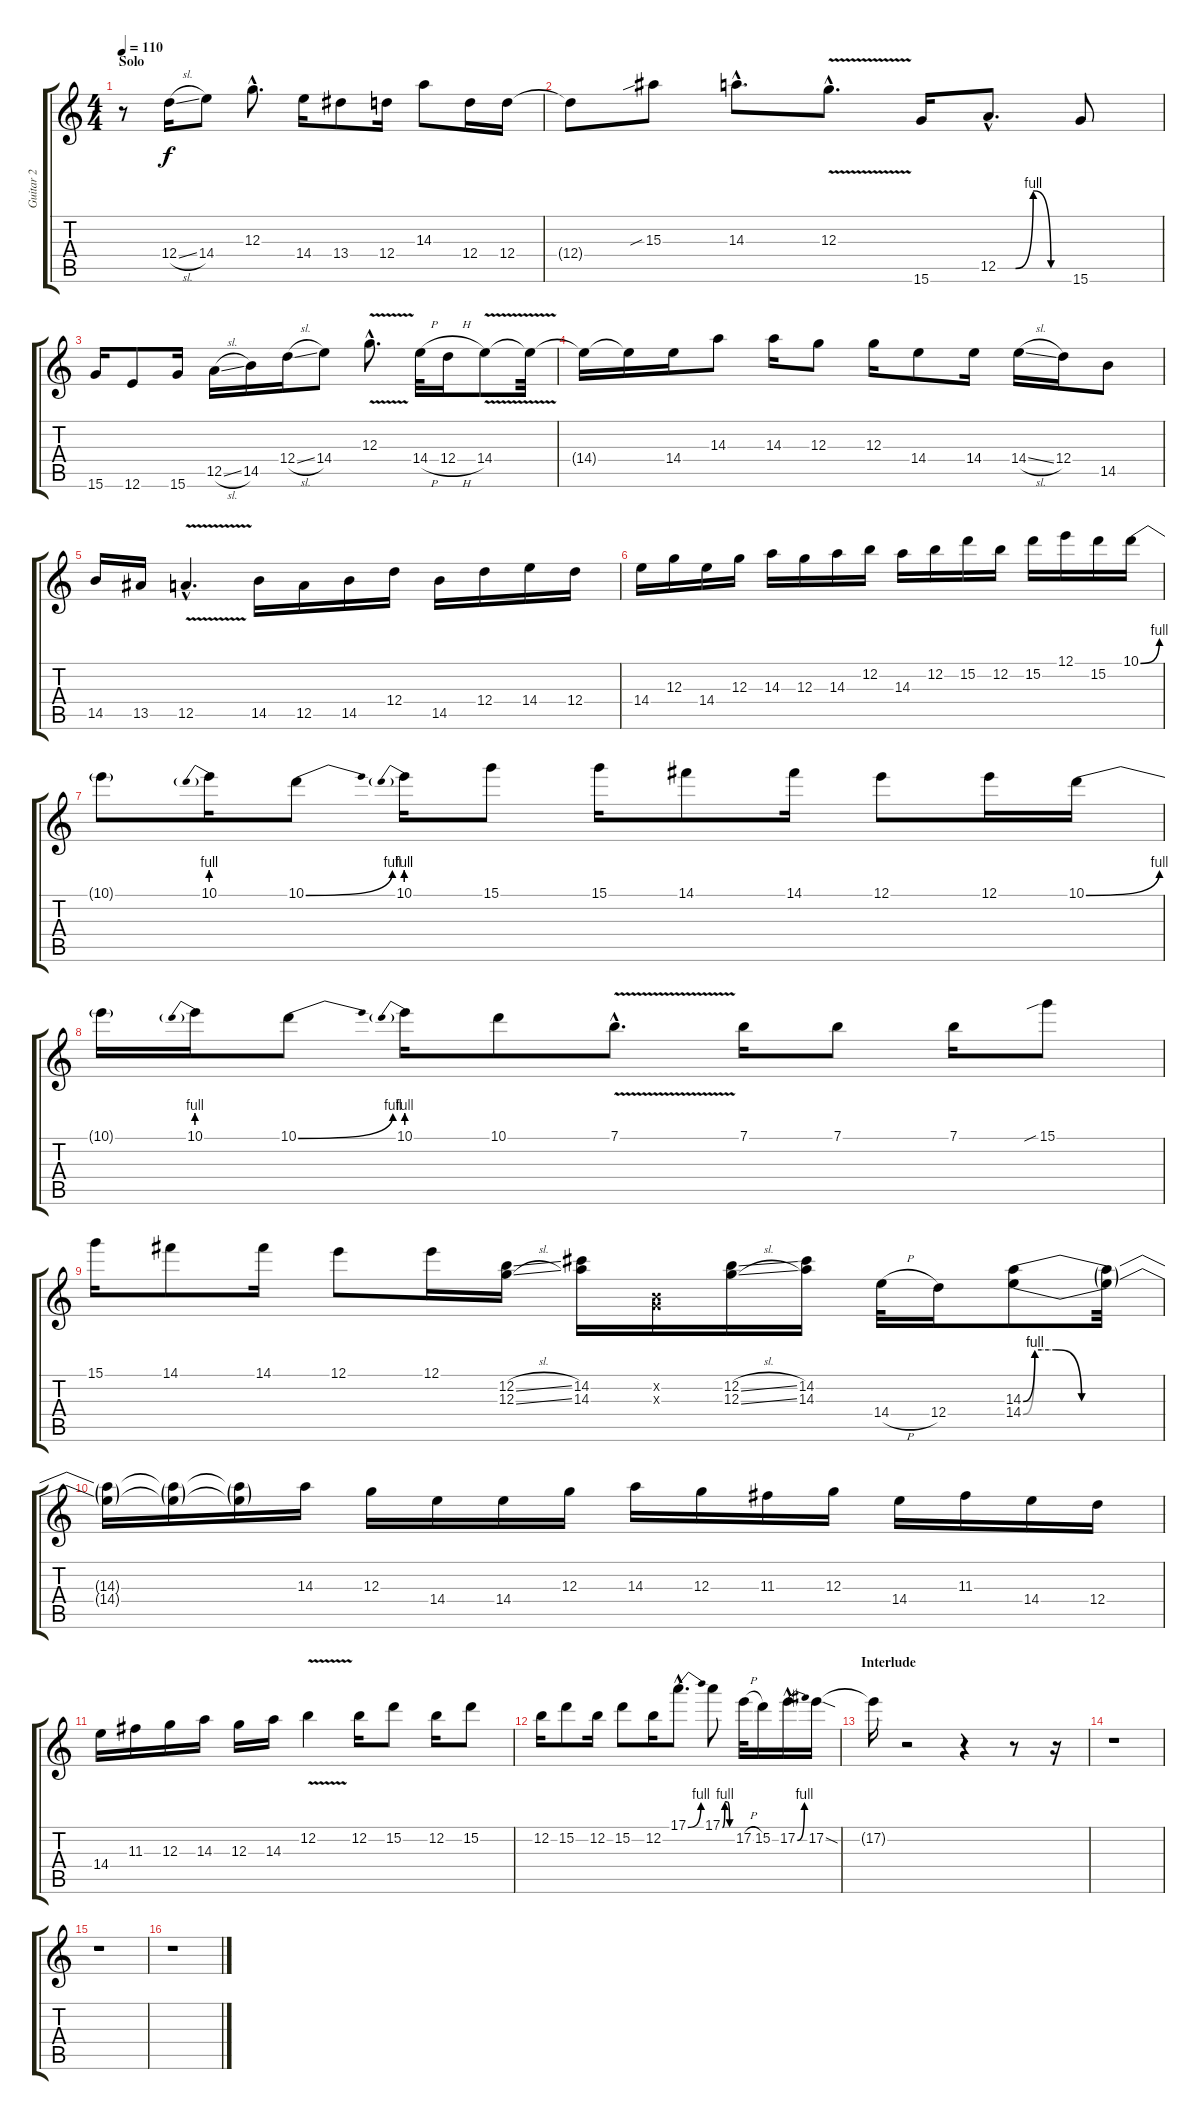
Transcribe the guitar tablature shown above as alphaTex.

\track ("Guitar 2" "Guitar 2") {instrument overdrivenguitar}
\staff {score tabs}
\tuning (E4 B3 G3 D3 A2 E2) {hide}
\ts (4 4)
\section ("" "Solo")
\tempo 110
\clef g2
\ks c
r.8{dy f} 12.4{sl}.16{volume 16 instrument electricguitarjazz} 14.4.8 12.3{hac}.8{d} 14.4.16 13.4.8 12.4.16 14.3.8 12.4.16 12.4.16 |
12.4{t}.8 15.3{sib}.8 14.3{hac}.8{d} 12.3{v hac}.8{d} 15.6.16 12.5{be (custom 0 0 15 0 30 4 45 0 60 0) hac}.8{d} 15.6.8 |
15.6.16 12.6.8 15.6.16 12.5{sl}.16 14.5.16 12.4{sl}.16 14.4.8 12.3{v hac}.8{d} 14.4{h}.32 12.4{h}.16 14.4{v}.8 14.4{t}.32 |
14.4{t}.16 14.4{t}.16 14.4.16 14.3.8 14.3.16 12.3.8 12.3.16 14.4.8 14.4.16 14.4{sl}.16 12.4.16 14.5.8 |
14.5.16 13.5.16 12.5{v hac}.4{d} 14.5.16 12.5.16 14.5.16 12.4.16 14.5.16 12.4.16 14.4.16 12.4.16 |
14.4.16 12.3.16 14.4.16 12.3.16 14.3.16 12.3.16 14.3.16 12.2.16 14.3.16 12.2.16 15.2.16 12.2.16 15.2.16 12.1.16 15.2.16 10.1{be (bend 0 0 60 4)}.16 |
10.1{t}.8 10.1{be (prebend 0 4 60 4)}.16 10.1{be (bend 0 0 60 4)}.8 10.1{be (prebend 0 4 60 4)}.16 15.1.8 15.1.16 14.1.8 14.1.16 12.1.8 12.1.16 10.1{be (bend 0 0 60 4)}.16 |
10.1{t}.16 10.1{be (prebend 0 4 60 4)}.16 10.1{be (bend 0 0 60 4)}.8 10.1{be (prebend 0 4 60 4)}.16 10.1.8 7.1{v hac}.8{d} 7.1.16 7.1.8 7.1.16 15.1{sib}.8 |
15.1.16 14.1.8 14.1.16 12.1.8 12.1.16 (12.2{sl} 12.3{sl}).16 (14.2 14.3).16 (0.2{x} 0.3{x}).16 (12.2{sl} 12.3{sl}).16 (14.2 14.3).16 14.4{h}.32 12.4.16 (14.3{be (custom 0 0 5 4 14 4 25 0 45 0 60 0)} 14.4{be (custom 0 0 5 4 15 4 25 0 60 0)}).8 (14.3{t} 14.4{t}).32 |
(14.3{t} 14.4{t}).16 (14.3{t} 14.4{t}).16 (14.3{t} 14.4{t}).16 14.3.16 12.3.16 14.4.16 14.4.16 12.3.16 14.3.16 12.3.16 11.3.16 12.3.16 14.4.16 11.3.16 14.4.16 12.4.16 |
14.4.16 11.3.16 12.3.16 14.3.16 12.3.16 14.3.16 12.2{v}.4 12.2.16 15.2.8 12.2.16 15.2.8 |
12.2.16 15.2.8 12.2.16 15.2.8 12.2.16 17.1{be (bend 0 0 60 4) hac}.8{d} 17.1{be (custom 0 0 15 4 30 4 45 0 60 0)}.8 17.2{h}.32 15.2.16 17.2{be (bend 0 0 60 4) hac}.16{d} 17.2{sod}.16 |
\section ("" "Interlude")
17.2{t}.16 r.2 r.4 r.8 r.16 |
r.1 |
r.1 |
r.1
